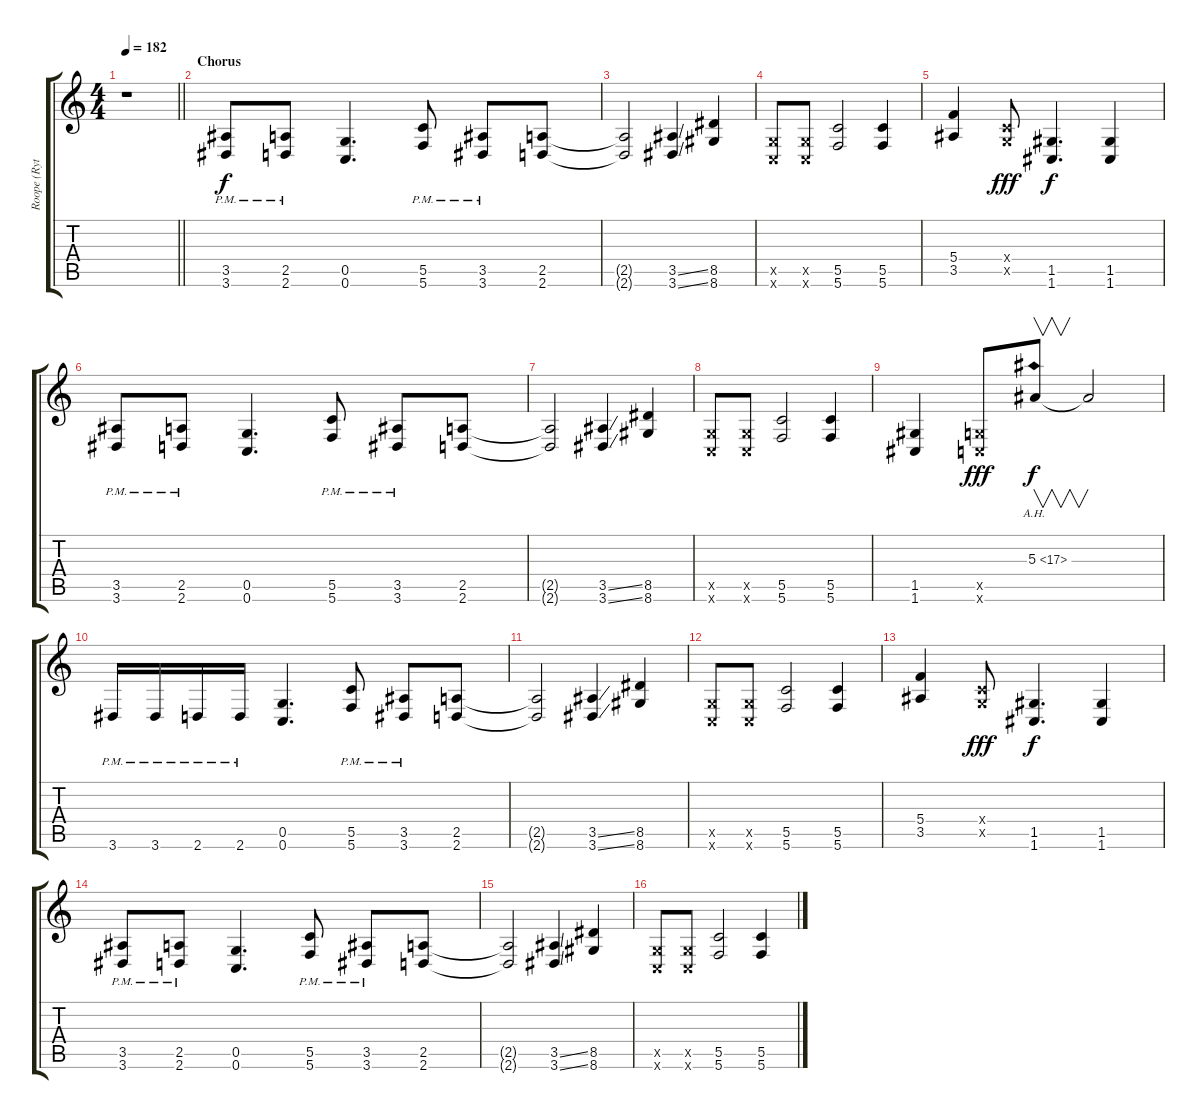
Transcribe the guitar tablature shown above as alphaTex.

\track ("Roope (Rythm Guitar)" "Roope (Ryt") {instrument distortionguitar}
\staff {score tabs}
\tuning (D4 A3 F3 C3 G2 C2) {hide}
\ts (4 4)
\tempo 182
\clef g2
\barLineRight lightlight
\ks c
r.1{dy f} |
\section ("" "Chorus")
(3.5{pm} 3.6{pm}).8{volume 13 balance 13 instrument distortionguitar} (2.5{pm} 2.6{pm}).8 (0.5 0.6).4{d} (5.5{pm} 5.6{pm}).8 (3.5{pm} 3.6{pm}).8 (2.5 2.6).8 |
(2.5{t} 2.6{t}).2 (3.5{ss} 3.6{ss}).4 (8.5 8.6).4 |
(0.5{x} 0.6{x}).8 (0.5{x} 0.6{x}).8 (5.5 5.6).2 (5.5 5.6).4 |
(5.4 3.5).4 (0.4{x} 0.5{x}).8{dy fff} (1.5 1.6).4{d dy f} (1.5 1.6).4 |
(3.5{pm} 3.6{pm}).8 (2.5{pm} 2.6{pm}).8 (0.5 0.6).4{d} (5.5{pm} 5.6{pm}).8 (3.5{pm} 3.6{pm}).8 (2.5 2.6).8 |
(2.5{t} 2.6{t}).2 (3.5{ss} 3.6{ss}).4 (8.5 8.6).4 |
(0.5{x} 0.6{x}).8 (0.5{x} 0.6{x}).8 (5.5 5.6).2 (5.5 5.6).4 |
(1.5 1.6).4 (0.5{x} 0.6{x}).8{dy fff} 5.3{ah 12}.8{v dy f volume 14} 5.3{t}.2 |
3.6{pm}.16 3.6{pm}.16 2.6{pm}.16 2.6{pm}.16 (0.5 0.6).4{d volume 13} (5.5{pm} 5.6{pm}).8 (3.5{pm} 3.6{pm}).8 (2.5 2.6).8 |
(2.5{t} 2.6{t}).2 (3.5{ss} 3.6{ss}).4 (8.5 8.6).4 |
(0.5{x} 0.6{x}).8 (0.5{x} 0.6{x}).8 (5.5 5.6).2 (5.5 5.6).4 |
(5.4 3.5).4 (0.4{x} 0.5{x}).8{dy fff} (1.5 1.6).4{d dy f} (1.5 1.6).4 |
(3.5{pm} 3.6{pm}).8 (2.5{pm} 2.6{pm}).8 (0.5 0.6).4{d} (5.5{pm} 5.6{pm}).8 (3.5{pm} 3.6{pm}).8 (2.5 2.6).8 |
(2.5{t} 2.6{t}).2 (3.5{ss} 3.6{ss}).4 (8.5 8.6).4 |
(0.5{x} 0.6{x}).8 (0.5{x} 0.6{x}).8 (5.5 5.6).2 (5.5 5.6).4
